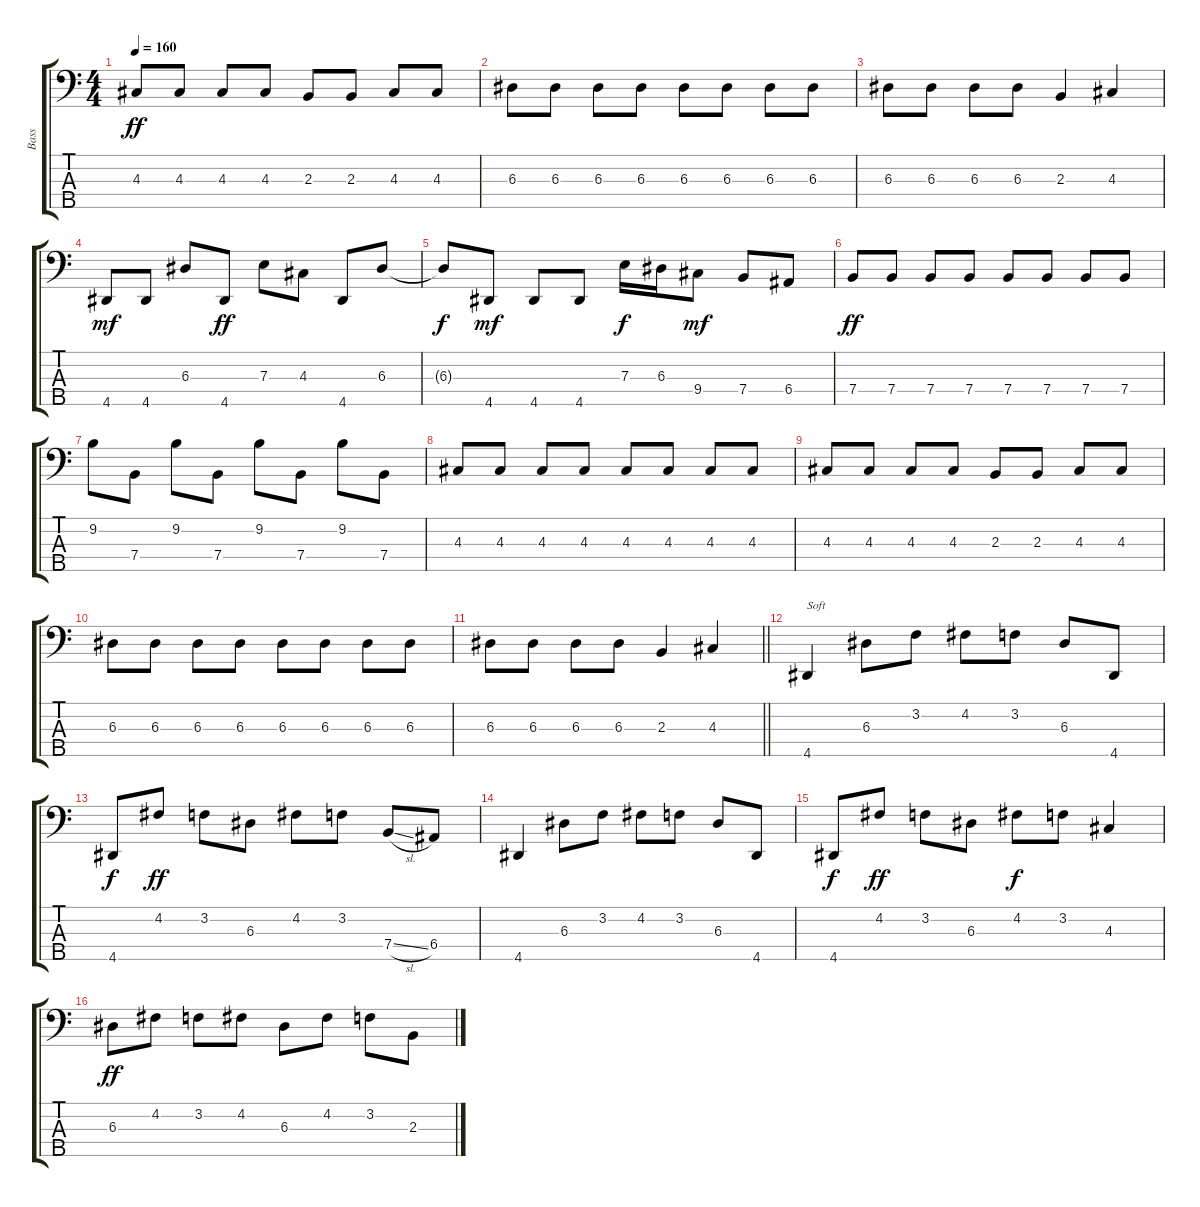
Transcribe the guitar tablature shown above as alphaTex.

\track ("Bass" "Bass") {instrument electricbasspick}
\staff {score tabs}
\tuning (G2 D2 A1 E1 B0) {hide}
\ts (4 4)
\tempo 160
\clef f4
\ks c
4.3.8{dy ff} 4.3.8 4.3.8 4.3.8 2.3.8 2.3.8 4.3.8 4.3.8 |
6.3.8 6.3.8 6.3.8 6.3.8 6.3.8 6.3.8 6.3.8 6.3.8 |
6.3.8 6.3.8 6.3.8 6.3.8 2.3.4 4.3.4 |
4.5.8{dy mf} 4.5.8 6.3.8 4.5.8{dy ff} 7.3.8 4.3.8 4.5.8 6.3.8 |
6.3{t}.8{dy f} 4.5.8{dy mf} 4.5.8 4.5.8 7.3.16{dy f} 6.3.16 9.4.8{dy mf} 7.4.8 6.4.8 |
7.4.8{dy ff} 7.4.8 7.4.8 7.4.8 7.4.8 7.4.8 7.4.8 7.4.8 |
9.2.8 7.4.8 9.2.8 7.4.8 9.2.8 7.4.8 9.2.8 7.4.8 |
4.3.8 4.3.8 4.3.8 4.3.8 4.3.8 4.3.8 4.3.8 4.3.8 |
4.3.8 4.3.8 4.3.8 4.3.8 2.3.8 2.3.8 4.3.8 4.3.8 |
6.3.8 6.3.8 6.3.8 6.3.8 6.3.8 6.3.8 6.3.8 6.3.8 |
\barLineRight lightlight
6.3.8 6.3.8 6.3.8 6.3.8 2.3.4 4.3.4 |
4.5.4{txt "Soft" volume 8} 6.3.8 3.2.8 4.2.8 3.2.8 6.3.8 4.5.8 |
4.5.8{dy f} 4.2.8{dy ff} 3.2.8 6.3.8 4.2.8 3.2.8 7.4{sl}.8 6.4.8 |
4.5.4 6.3.8 3.2.8 4.2.8 3.2.8 6.3.8 4.5.8 |
4.5.8{dy f} 4.2.8{dy ff} 3.2.8 6.3.8 4.2.8{dy f} 3.2.8 4.3.4 |
6.3.8{dy ff} 4.2.8 3.2.8 4.2.8 6.3.8 4.2.8 3.2.8 2.3.8
